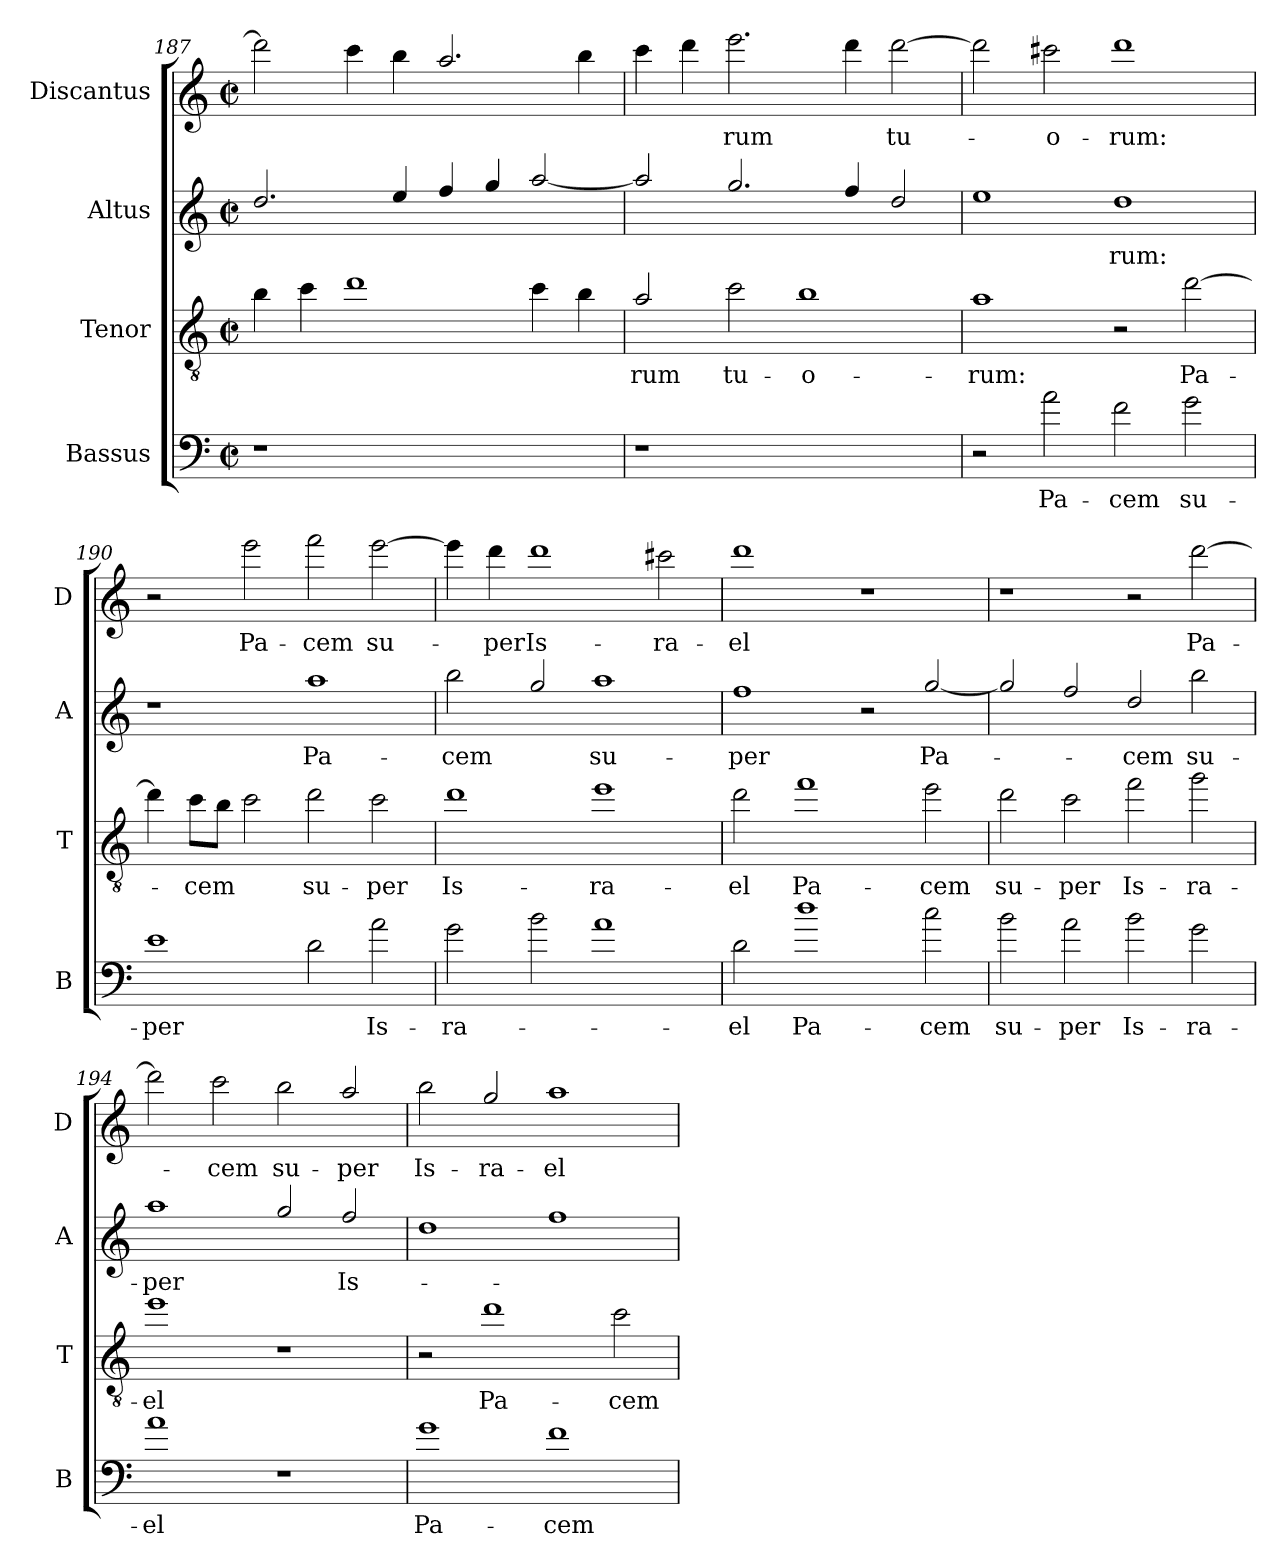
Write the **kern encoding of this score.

**kern	**text	**kern	**text	**kern	**text	**kern	**text
*part4	*part4	*part3	*part3	*part2	*part2	*part1	*part1
*staff4	*staff4	*staff3	*staff3	*staff2	*staff2	*staff1	*staff1
*I"Bassus	*	*I"Tenor	*	*I"Altus	*	*I"Discantus	*
*I'B	*	*I'T	*	*I'A	*	*I'D	*
*clefF4	*	*clefGv2	*	*clefG2	*	*clefG2	*
*ITrd7c12	*	*ITrd7c12	*	*ITrd7c12	*	*ITrd7c12	*
*k[]	*	*k[]	*	*k[]	*	*k[]	*
*C:	*	*C:	*	*C:	*	*C:	*
*M2/2	*	*M2/2	*	*M2/2	*	*M2/2	*
*met(c|)	*	*met(c|)	*	*met(c|)	*	*met(c|)	*
=187	=187	=187	=187	=187	=187	=187	=187
1r	.	4B\	.	2.d/	.	2dd\]	.
.	.	4c\	.	.	.	.	.
.	.	1d	.	.	.	4cc\	.
.	.	.	.	4e/	.	4b\	.
1ryy	.	.	.	4f/	.	2.a/	.
.	.	.	.	4g/	.	.	.
.	.	4c\	.	[2a/	.	.	.
.	.	4B\	.	.	.	4b\	.
=188	=188	=188	=188	=188	=188	=188	=188
!	!	!	!LO:LY:b	!	!	!	!
1r	.	2A/	-rum	2a/]	.	4cc\	.
.	.	.	.	.	.	4dd\	.
!	!	!	!LO:LY:b	!	!	!	!LO:LY:b
.	.	2c\	tu-	2.g/	.	2.ee\	-rum
!	!	!	!LO:LY:b	!	!	!	!
1ryy	.	1B	-o-	.	.	.	.
.	.	.	.	4f/	.	4dd\	.
!	!	!	!	!	!	!	!LO:LY:b
.	.	.	.	2d/	.	[2dd\	tu-
!!LO:LB:g=z
=189	=189	=189	=189	=189	=189	=189	=189
!	!	!	!LO:LY:b	!	!	!	!
2r	.	1A	-rum:	1e	.	2dd\]	.
!	!LO:LY:b	!	!	!	!	!	!LO:LY:b
2A\	Pa-	.	.	.	.	2cc#X\	-o-
!	!LO:LY:b	!	!	!	!LO:LY:b	!	!LO:LY:b
2F\	-cem	2r	.	1d	-rum:	1dd	-rum:
!	!LO:LY:b	!	!LO:LY:b	!	!	!	!
2G\	su-	[2d\	Pa-	.	.	.	.
=190	=190	=190	=190	=190	=190	=190	=190
!	!LO:LY:b	!	!	!	!	!	!
1E	-per	4d\]	.	1r	.	2r	.
!	!	!	!LO:LY:b	!	!	!	!
.	.	8c\L	-cem	.	.	.	.
.	.	8B\J	.	.	.	.	.
!	!	!	!	!	!	!	!LO:LY:b
.	.	2c\	.	.	.	2ee\	Pa-
!	!	!	!LO:LY:b	!	!LO:LY:b	!	!LO:LY:b
2D\	.	2d\	su-	1a	Pa-	2ff\	-cem
!	!LO:LY:b	!	!LO:LY:b	!	!	!	!LO:LY:b
2A\	Is-	2c\	-per	.	.	[2ee\	su-
=191	=191	=191	=191	=191	=191	=191	=191
!	!LO:LY:b	!	!LO:LY:b	!	!LO:LY:b	!	!
2G\	-ra-	1d	Is-	2b\	-cem	4ee\]	.
!	!	!	!	!	!	!	!LO:LY:b
.	.	.	.	.	.	4dd\	-per
!	!	!	!	!	!	!	!LO:LY:b
2B\	.	.	.	2g/	.	1dd	Is-
!	!	!	!LO:LY:b	!	!LO:LY:b	!	!
1A	.	1e	-ra-	1a	su-	.	.
!	!	!	!	!	!	!	!LO:LY:b
.	.	.	.	.	.	2cc#X\	-ra-
=192	=192	=192	=192	=192	=192	=192	=192
!	!LO:LY:b	!	!LO:LY:b	!	!LO:LY:b	!	!LO:LY:b
2D\	-el	2d\	-el	1f	-per	1dd	-el
!	!LO:LY:b	!	!LO:LY:b	!	!	!	!
1d	Pa-	1f	Pa-	.	.	.	.
.	.	.	.	2r	.	1r	.
!	!LO:LY:b	!	!LO:LY:b	!	!LO:LY:b	!	!
2c\	-cem	2e\	-cem	[2g/	Pa-	.	.
!!LO:LB:g=z
=193	=193	=193	=193	=193	=193	=193	=193
!	!LO:LY:b	!	!LO:LY:b	!	!	!	!
2B\	su-	2d\	su-	2g/]	.	1r	.
!	!LO:LY:b	!	!LO:LY:b	!	!	!	!
2A\	-per	2c\	-per	2f/	.	.	.
!	!LO:LY:b	!	!LO:LY:b	!	!LO:LY:b	!	!
2B\	Is-	2f\	Is-	2d/	-cem	2r	.
!	!LO:LY:b	!	!LO:LY:b	!	!LO:LY:b	!	!LO:LY:b
2G\	-ra-	2g\	-ra-	2b\	su-	[2dd\	Pa-
=194	=194	=194	=194	=194	=194	=194	=194
!	!LO:LY:b	!	!LO:LY:b	!	!LO:LY:b	!	!
1A	-el	1e	-el	1a	-per	2dd\]	.
!	!	!	!	!	!	!	!LO:LY:b
.	.	.	.	.	.	2cc\	-cem
!	!	!	!	!	!	!	!LO:LY:b
1r	.	1r	.	2g/	.	2b\	su-
!	!	!	!	!	!LO:LY:b	!	!LO:LY:b
.	.	.	.	2f/	Is-	2a/	-per
=195	=195	=195	=195	=195	=195	=195	=195
!	!LO:LY:b	!	!	!	!	!	!LO:LY:b
1G	Pa-	2r	.	1d	.	2b\	Is-
!	!	!	!LO:LY:b	!	!	!	!LO:LY:b
.	.	1d	Pa-	.	.	2g/	-ra-
!	!LO:LY:b	!	!	!	!	!	!LO:LY:b
1F	-cem	.	.	1f	.	1a	-el
!	!	!	!LO:LY:b	!	!	!	!
.	.	2c\	-cem	.	.	.	.
=	=	=	=	=	=	=	=
*-	*-	*-	*-	*-	*-	*-	*-
